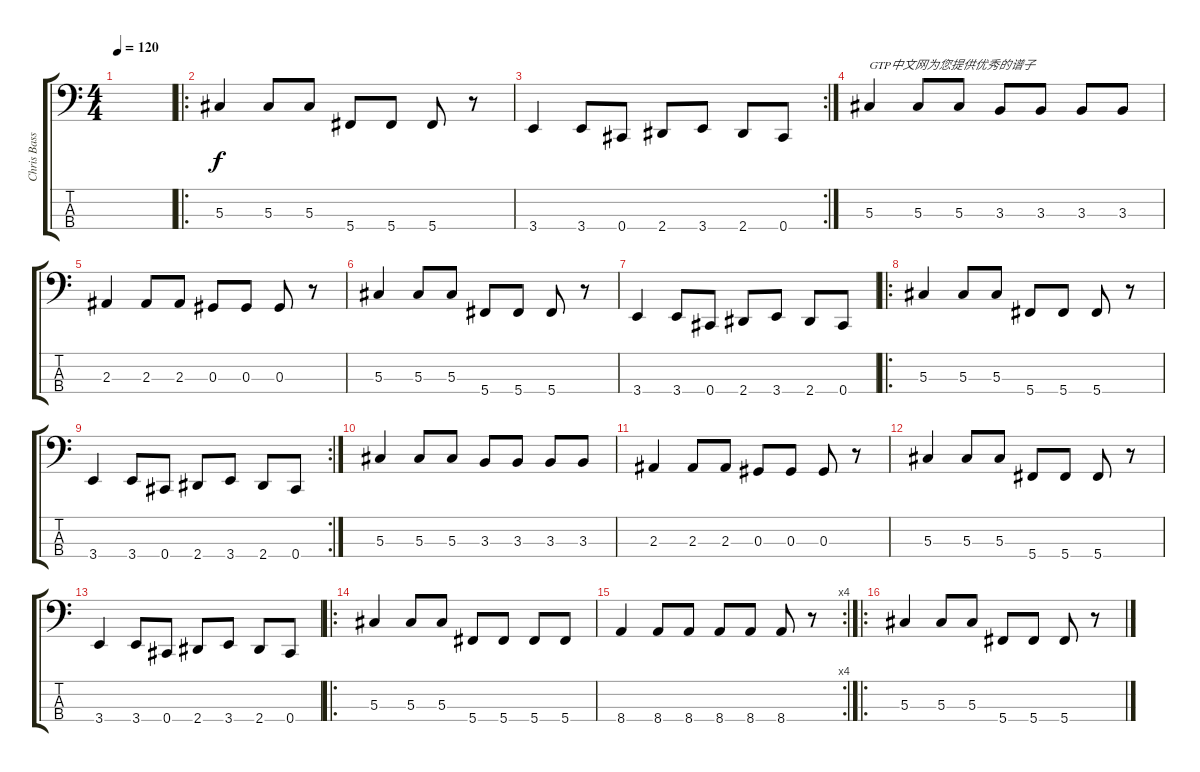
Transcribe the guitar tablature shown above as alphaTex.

\track ("Chris Bass" "Chris Bass") {instrument electricbasspick}
\staff {score tabs}
\tuning (Gb2 Db2 Ab1 Db1) {hide}
\ts (4 4)
\tempo 120
\clef f4
\ks c
|
\ro
5.3.4 5.3.8 5.3.8 5.4.8 5.4.8 5.4.8 r.8 |
\rc 2
3.4.4 3.4.8 0.4.8 2.4.8 3.4.8 2.4.8 0.4.8 |
5.3.4{txt "GTP中文网为您提供优秀的谱子"} 5.3.8 5.3.8 3.3.8 3.3.8 3.3.8 3.3.8 |
2.3.4 2.3.8 2.3.8 0.3.8 0.3.8 0.3.8 r.8 |
5.3.4 5.3.8 5.3.8 5.4.8 5.4.8 5.4.8 r.8 |
3.4.4 3.4.8 0.4.8 2.4.8 3.4.8 2.4.8 0.4.8 |
\ro
5.3.4 5.3.8 5.3.8 5.4.8 5.4.8 5.4.8 r.8 |
\rc 2
3.4.4 3.4.8 0.4.8 2.4.8 3.4.8 2.4.8 0.4.8 |
5.3.4 5.3.8 5.3.8 3.3.8 3.3.8 3.3.8 3.3.8 |
2.3.4 2.3.8 2.3.8 0.3.8 0.3.8 0.3.8 r.8 |
5.3.4 5.3.8 5.3.8 5.4.8 5.4.8 5.4.8 r.8 |
3.4.4 3.4.8 0.4.8 2.4.8 3.4.8 2.4.8 0.4.8 |
\ro
5.3.4 5.3.8 5.3.8 5.4.8 5.4.8 5.4.8 5.4.8 |
\rc 4
8.4.4 8.4.8 8.4.8 8.4.8 8.4.8 8.4.8 r.8 |
\ro
5.3.4 5.3.8 5.3.8 5.4.8 5.4.8 5.4.8 r.8
